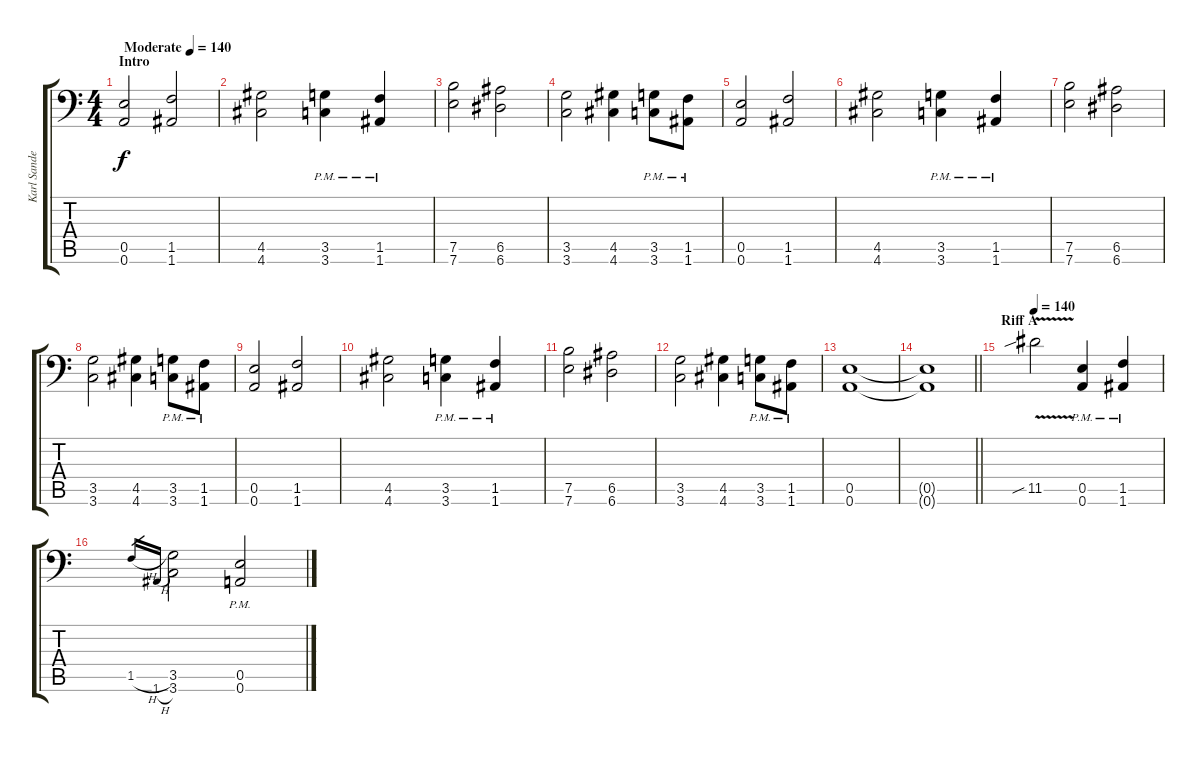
\track ("Karl Sanders" "Karl Sande") {instrument overdrivenguitar}
\staff {score tabs}
\tuning (B3 Gb3 D3 A2 E2 A1) {hide}
\ts (4 4)
\section ("" "Intro")
\tempo (140 "Moderate")
\tempo 96
\tempo (140 "Moderate")
\clef f4
\ks c
(0.5 0.6).2{dy f instrument overdrivenguitar} (1.5 1.6).2 |
(4.5 4.6).2 (3.5{pm} 3.6{pm}).4 (1.5{pm} 1.6{pm}).4 |
(7.5 7.6).2 (6.5 6.6).2 |
(3.5 3.6).2 (4.5 4.6).4 (3.5{pm} 3.6{pm}).8 (1.5{pm} 1.6{pm}).8 |
(0.5 0.6).2 (1.5 1.6).2 |
(4.5 4.6).2 (3.5{pm} 3.6{pm}).4 (1.5{pm} 1.6{pm}).4 |
(7.5 7.6).2 (6.5 6.6).2 |
(3.5 3.6).2 (4.5 4.6).4 (3.5{pm} 3.6{pm}).8 (1.5{pm} 1.6{pm}).8 |
(0.5 0.6).2 (1.5 1.6).2 |
(4.5 4.6).2 (3.5{pm} 3.6{pm}).4 (1.5{pm} 1.6{pm}).4 |
(7.5 7.6).2 (6.5 6.6).2 |
(3.5 3.6).2 (4.5 4.6).4 (3.5{pm} 3.6{pm}).8 (1.5{pm} 1.6{pm}).8 |
(0.5 0.6).1 |
\barLineRight lightlight
(0.5{t} 0.6{t}).1 |
\section ("" "Riff A")
\tempo 140
11.5{v sib}.2 (0.5{pm} 0.6{pm}).4 (1.5{pm} 1.6{pm}).4 |
1.5{h}.16{gr} 1.6{h}.16{gr} (3.5 3.6).2 (0.5{pm} 0.6{pm}).2
